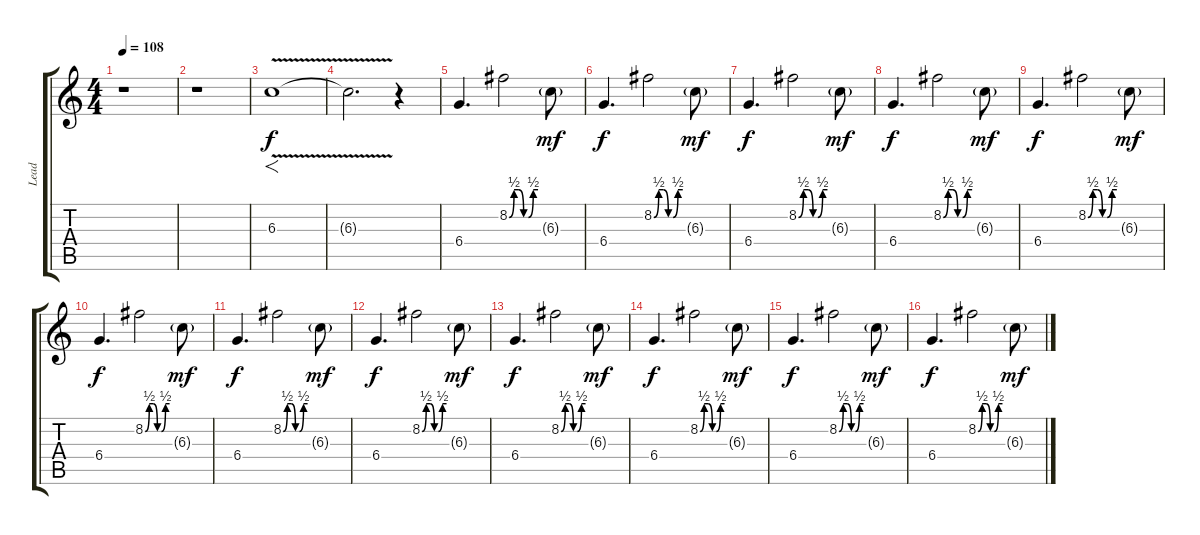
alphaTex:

\track ("Lead" "Lead") {instrument overdrivenguitar}
\staff {score tabs}
\tuning (Eb4 Bb3 Gb3 Db3 Ab2 Eb2) {hide}
\ts (4 4)
\tempo 108
\clef g2
\ks c
r.1{dy f instrument overdrivenguitar} |
r.1 |
6.3{v}.1{f} |
6.3{t}.2{d} r.4 |
6.4.4{d} 8.2{be (custom 0 0 10 2 20 2 30 0 40 0 50 2 60 2)}.2 6.3{g}.8{dy mf} |
6.4.4{d dy f} 8.2{be (custom 0 0 10 2 20 2 30 0 40 0 50 2 60 2)}.2 6.3{g}.8{dy mf} |
6.4.4{d dy f} 8.2{be (custom 0 0 10 2 20 2 30 0 40 0 50 2 60 2)}.2 6.3{g}.8{dy mf} |
6.4.4{d dy f} 8.2{be (custom 0 0 10 2 20 2 30 0 40 0 50 2 60 2)}.2 6.3{g}.8{dy mf} |
6.4.4{d dy f} 8.2{be (custom 0 0 10 2 20 2 30 0 40 0 50 2 60 2)}.2 6.3{g}.8{dy mf} |
6.4.4{d dy f} 8.2{be (custom 0 0 10 2 20 2 30 0 40 0 50 2 60 2)}.2 6.3{g}.8{dy mf} |
6.4.4{d dy f} 8.2{be (custom 0 0 10 2 20 2 30 0 40 0 50 2 60 2)}.2 6.3{g}.8{dy mf} |
6.4.4{d dy f} 8.2{be (custom 0 0 10 2 20 2 30 0 40 0 50 2 60 2)}.2 6.3{g}.8{dy mf} |
6.4.4{d dy f} 8.2{be (custom 0 0 10 2 20 2 30 0 40 0 50 2 60 2)}.2 6.3{g}.8{dy mf} |
6.4.4{d dy f} 8.2{be (custom 0 0 10 2 20 2 30 0 40 0 50 2 60 2)}.2 6.3{g}.8{dy mf} |
6.4.4{d dy f} 8.2{be (custom 0 0 10 2 20 2 30 0 40 0 50 2 60 2)}.2 6.3{g}.8{dy mf} |
6.4.4{d dy f} 8.2{be (custom 0 0 10 2 20 2 30 0 40 0 50 2 60 2)}.2 6.3{g}.8{dy mf}
